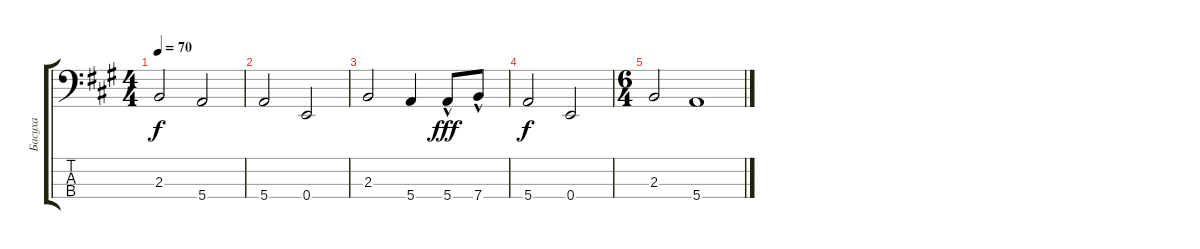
\track ("Басуха" "Басуха") {instrument electricbassfinger}
\staff {score tabs}
\tuning (G2 D2 A1 E1) {hide}
\ts (4 4)
\tempo 70
\clef f4
\ks a
2.3.2{dy f} 5.4.2 |
5.4.2 0.4.2 |
2.3.2 5.4.4 5.4{hac}.8{dy fff} 7.4{hac}.8 |
5.4.2{dy f} 0.4.2 |
\ts (6 4)
2.3.2 5.4.1
